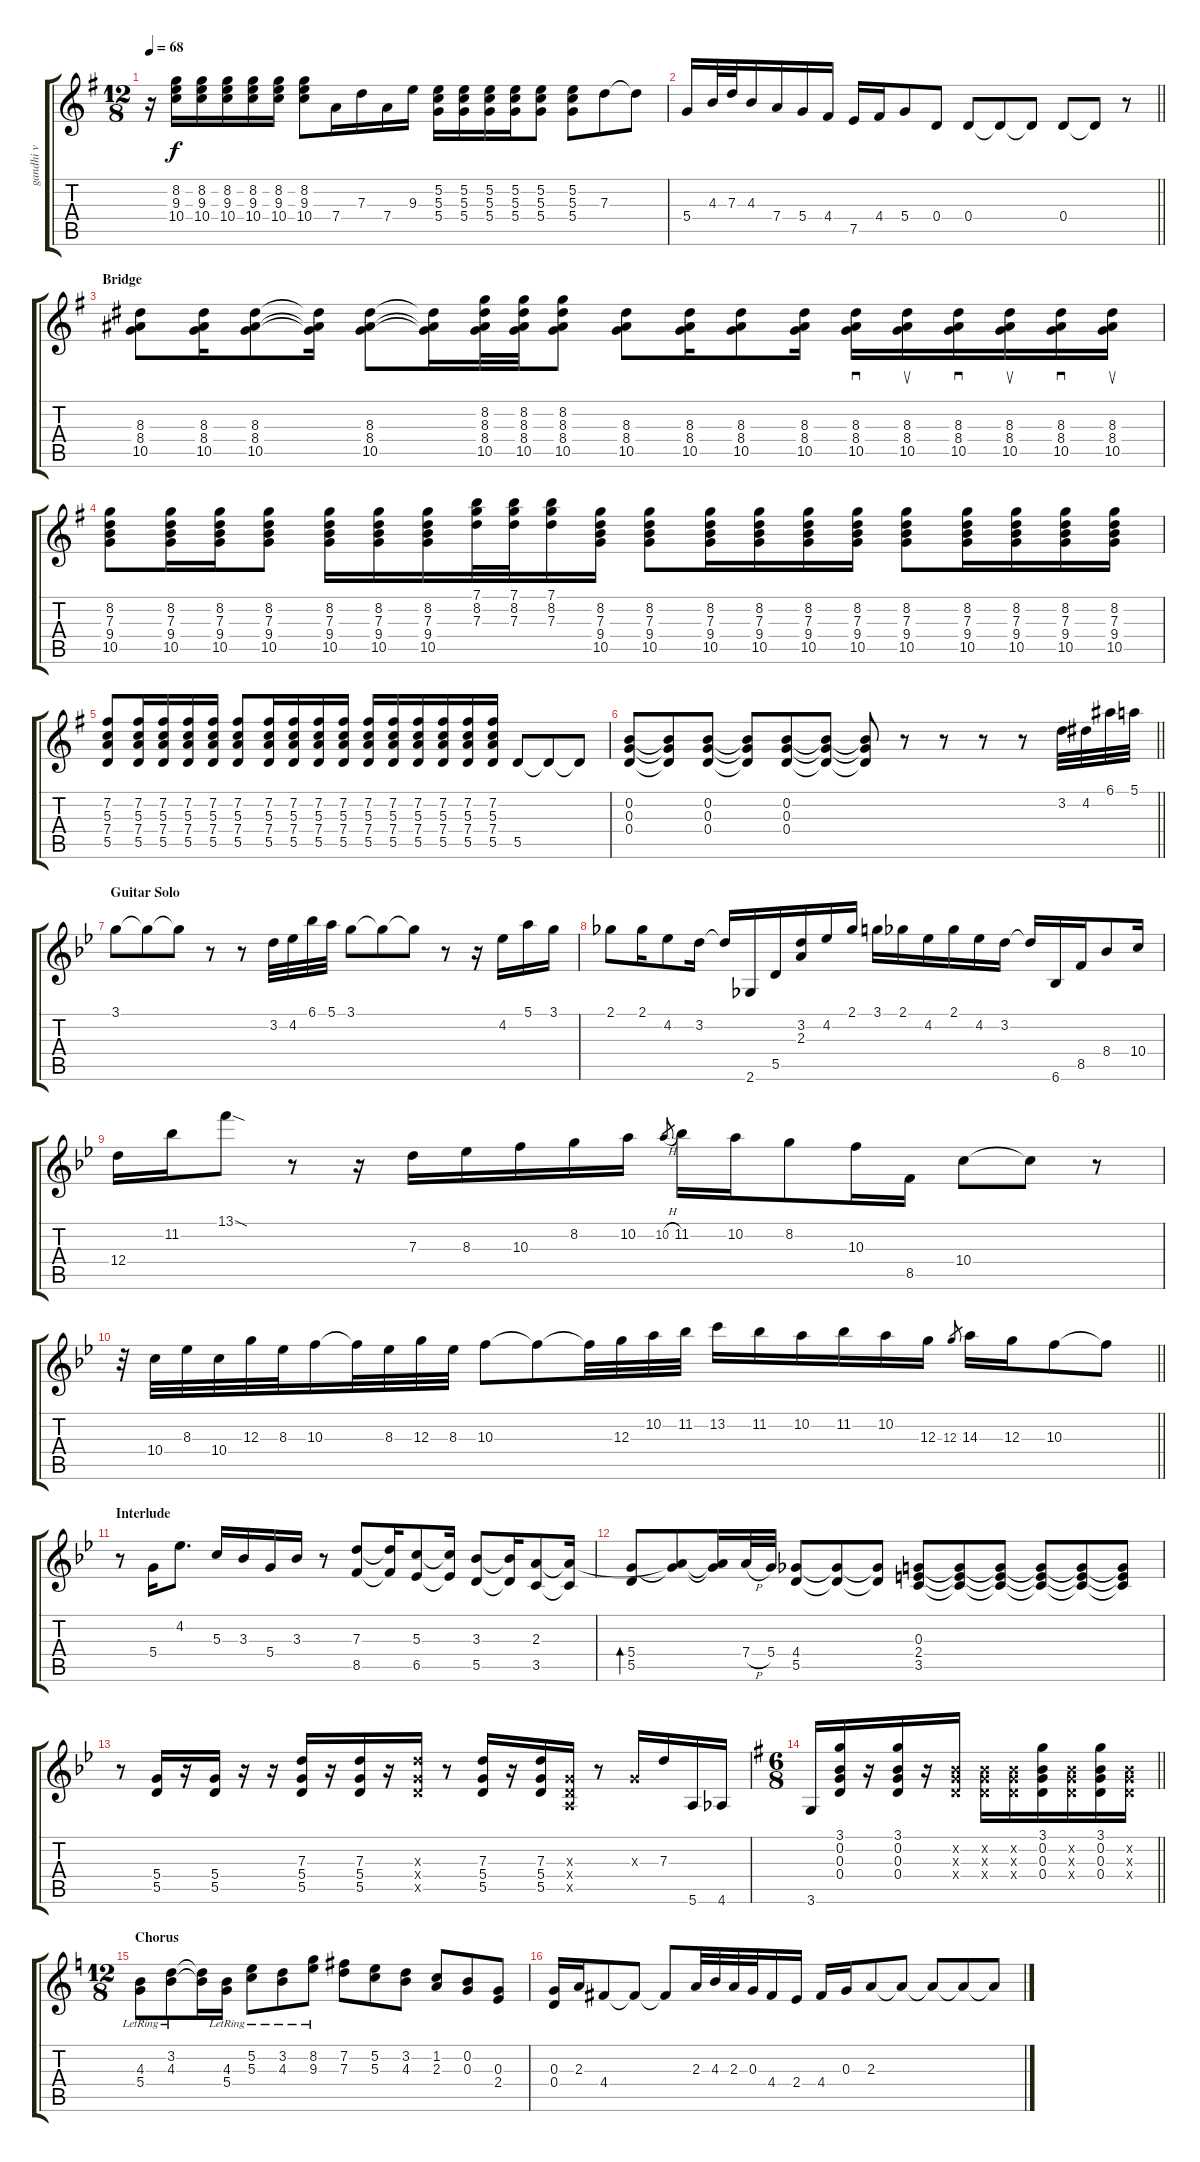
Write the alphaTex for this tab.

\track ("gandhi v" "gandhi v") {instrument acousticguitarnylon}
\staff {score tabs}
\tuning (E4 B3 G3 D3 A2 E2) {hide}
\ts (12 8)
\tempo 68
\clef g2
\ks g
r.16{dy f} (8.2 9.3 10.4).16 (8.2 9.3 10.4).16 (8.2 9.3 10.4).16 (8.2 9.3 10.4).16 (8.2 9.3 10.4).16 (8.2 9.3 10.4).8 7.4.16 7.3.16 7.4.16 9.3.16 (5.2 5.3 5.4).16 (5.2 5.3 5.4).16 (5.2 5.3 5.4).16 (5.2 5.3 5.4).16 (5.2 5.3 5.4).8 (5.2 5.3 5.4).8 7.3.8 7.3{t}.8 |
\barLineRight lightlight
5.4.16 4.3.32 7.3.32 4.3.16 7.4.16 5.4.16 4.4.16 7.5.16 4.4.16 5.4.8 0.4.8 0.4.8 0.4{t}.8 0.4{t}.8 0.4.8 0.4{t}.8 r.8 |
\section ("" "Bridge")
(8.3 8.4 10.5).8 (8.3 8.4 10.5).16 (8.3 8.4 10.5).8 (8.3{t} 8.4{t} 10.5{t}).16 (8.3 8.4 10.5).8 (8.3{t} 8.4{t} 10.5{t}).16 (8.2 8.3 8.4 10.5).32 (8.2 8.3 8.4 10.5).32 (8.2 8.3 8.4 10.5).8 (8.3 8.4 10.5).8 (8.3 8.4 10.5).16 (8.3 8.4 10.5).8 (8.3 8.4 10.5).16 (8.3 8.4 10.5).16{sd} (8.3 8.4 10.5).16{su} (8.3 8.4 10.5).16{sd} (8.3 8.4 10.5).16{su} (8.3 8.4 10.5).16{sd} (8.3 8.4 10.5).16{su} |
(8.2 7.3 9.4 10.5).8 (8.2 7.3 9.4 10.5).16 (8.2 7.3 9.4 10.5).16 (8.2 7.3 9.4 10.5).8 (8.2 7.3 9.4 10.5).16 (8.2 7.3 9.4 10.5).16 (8.2 7.3 9.4 10.5).16 (7.1 8.2 7.3).32 (7.1 8.2 7.3).32 (7.1 8.2 7.3).16 (8.2 7.3 9.4 10.5).16 (8.2 7.3 9.4 10.5).8 (8.2 7.3 9.4 10.5).16 (8.2 7.3 9.4 10.5).16 (8.2 7.3 9.4 10.5).16 (8.2 7.3 9.4 10.5).16 (8.2 7.3 9.4 10.5).8 (8.2 7.3 9.4 10.5).16 (8.2 7.3 9.4 10.5).16 (8.2 7.3 9.4 10.5).16 (8.2 7.3 9.4 10.5).16 |
(7.2 5.3 7.4 5.5).8 (7.2 5.3 7.4 5.5).16 (7.2 5.3 7.4 5.5).16 (7.2 5.3 7.4 5.5).16 (7.2 5.3 7.4 5.5).16 (7.2 5.3 7.4 5.5).8 (7.2 5.3 7.4 5.5).16 (7.2 5.3 7.4 5.5).16 (7.2 5.3 7.4 5.5).16 (7.2 5.3 7.4 5.5).16 (7.2 5.3 7.4 5.5).16 (7.2 5.3 7.4 5.5).16 (7.2 5.3 7.4 5.5).16 (7.2 5.3 7.4 5.5).16 (7.2 5.3 7.4 5.5).16 (7.2 5.3 7.4 5.5).16 5.5.8 5.5{t}.8 5.5{t}.8 |
\barLineRight lightlight
(0.2 0.3 0.4).8 (0.2{t} 0.3{t} 0.4{t}).8 (0.2 0.3 0.4).8 (0.2{t} 0.3{t} 0.4{t}).8 (0.2 0.3 0.4).8 (0.2{t} 0.3{t} 0.4{t}).8 (0.2{t} 0.3{t} 0.4{t}).8 r.8 r.8 r.8 r.8 3.2.32 4.2.32 6.1.32 5.1.32 |
\section ("" "Guitar Solo")
\ks gminor
3.1.8 3.1{t}.8 3.1{t}.8 r.8 r.8 3.2.32 4.2.32 6.1.32 5.1.32 3.1.8 3.1{t}.8 3.1{t}.8 r.8 r.16 4.2.16 5.1.16 3.1.16 |
2.1.8 2.1.16 4.2.8 3.2.16 3.2{t}.16 2.6.16 5.5.16 (3.2 2.3).16 4.2.16 2.1.16 3.1.16 2.1.16 4.2.16 2.1.16 4.2.16 3.2.16 3.2{t}.16 6.6.16 8.5.16 8.4.8 10.4.16 |
12.4.16 11.2.16 13.1{sod}.8 r.8 r.16 7.3.16 8.3.16 10.3.16 8.2.16 10.2.16 10.2{h}.8{gr} 11.2.16 10.2.16 8.2.8 10.3.16 8.5.16 10.4.8 10.4{t}.8 r.8 |
\barLineRight lightlight
r.32 10.4.32 8.3.32 10.4.32 12.3.32 8.3.32 10.3.16 10.3{t}.32 8.3.32 12.3.32 8.3.32 10.3.8 10.3{t}.8 10.3{t}.32 12.3.32 10.2.32 11.2.32 13.2.16 11.2.16 10.2.16 11.2.16 10.2.16 12.3.16 12.3.8{gr} 14.3.16 12.3.16 10.3.8 10.3{t}.8 |
\section ("" "Interlude")
r.8 5.4.16 4.2.8{d} 5.3.16 3.3.16 5.4.16 3.3.16 r.8 (7.3 8.5).8 (7.3{t} 8.5{t}).16 (5.3 6.5).8 (5.3{t} 6.5{t}).16 (3.3 5.5).8 (3.3{t} 5.5{t}).16 (2.3 3.5).8 (2.3{t} 3.5{t}).16 |
(5.4 5.5).8{bd 240} (2.3{t} 5.4{t}).8 (2.3{t} 5.4{t}).16 7.4{h}.32 5.4.32 (4.4 5.5).8 (4.4{t} 5.5{t}).8 (4.4{t} 5.5{t}).8 (0.3 2.4 3.5).8 (0.3{t} 2.4{t} 3.5{t}).8 (0.3{t} 2.4{t} 3.5{t}).8 (0.3{t} 2.4{t} 3.5{t}).8 (0.3{t} 2.4{t} 3.5{t}).8 (0.3{t} 2.4{t} 3.5{t}).8 |
r.8 (5.4 5.5).16 r.16 (5.4 5.5).16 r.16 r.16 (7.3 5.4 5.5).16 r.16 (7.3 5.4 5.5).16 r.16 (7.3{x} 5.4{x} 5.5{x}).16 r.8 (7.3 5.4 5.5).16 r.16 (7.3 5.4 5.5).16 (0.3{x} 0.4{x} 0.5{x}).16 r.8 0.3{x}.16 7.3.16 5.6.16 4.6.16 |
\ts (6 8)
\barLineRight lightlight
\ks g
3.6.16 (3.1 0.2 0.3 0.4).16 r.16 (3.1 0.2 0.3 0.4).16 r.16 (0.2{x} 0.3{x} 0.4{x}).16 (0.2{x} 0.3{x} 0.4{x}).16 (0.2{x} 0.3{x} 0.4{x}).16 (3.1 0.2 0.3 0.4).16 (0.2{x} 0.3{x} 0.4{x}).16 (3.1 0.2 0.3 0.4).16 (0.2{x} 0.3{x} 0.4{x}).16 |
\ts (12 8)
\section ("" "Chorus")
\ks c
(4.3{lr} 5.4{lr}).8 (3.2{lr} 4.3{lr}).8 (3.2{t} 4.3{t}).16 (4.3{lr} 5.4{lr}).16 (5.2{lr} 5.3{lr}).8 (3.2{lr} 4.3{lr}).8 (8.2{lr} 9.3{lr}).8 (7.2 7.3).8 (5.2 5.3).8 (3.2 4.3).8 (1.2 2.3).8 (0.2 0.3).8 (0.3 2.4).8 |
(0.3 0.4).16 2.3.16 4.4.8 4.4{t}.8 4.4{t}.8 2.3.32 4.3.32 2.3.32 0.3.32 4.4.16 2.4.16 4.4.16 0.3.16 2.3.8 2.3{t}.8 2.3{t}.8 2.3{t}.8 2.3{t}.8
